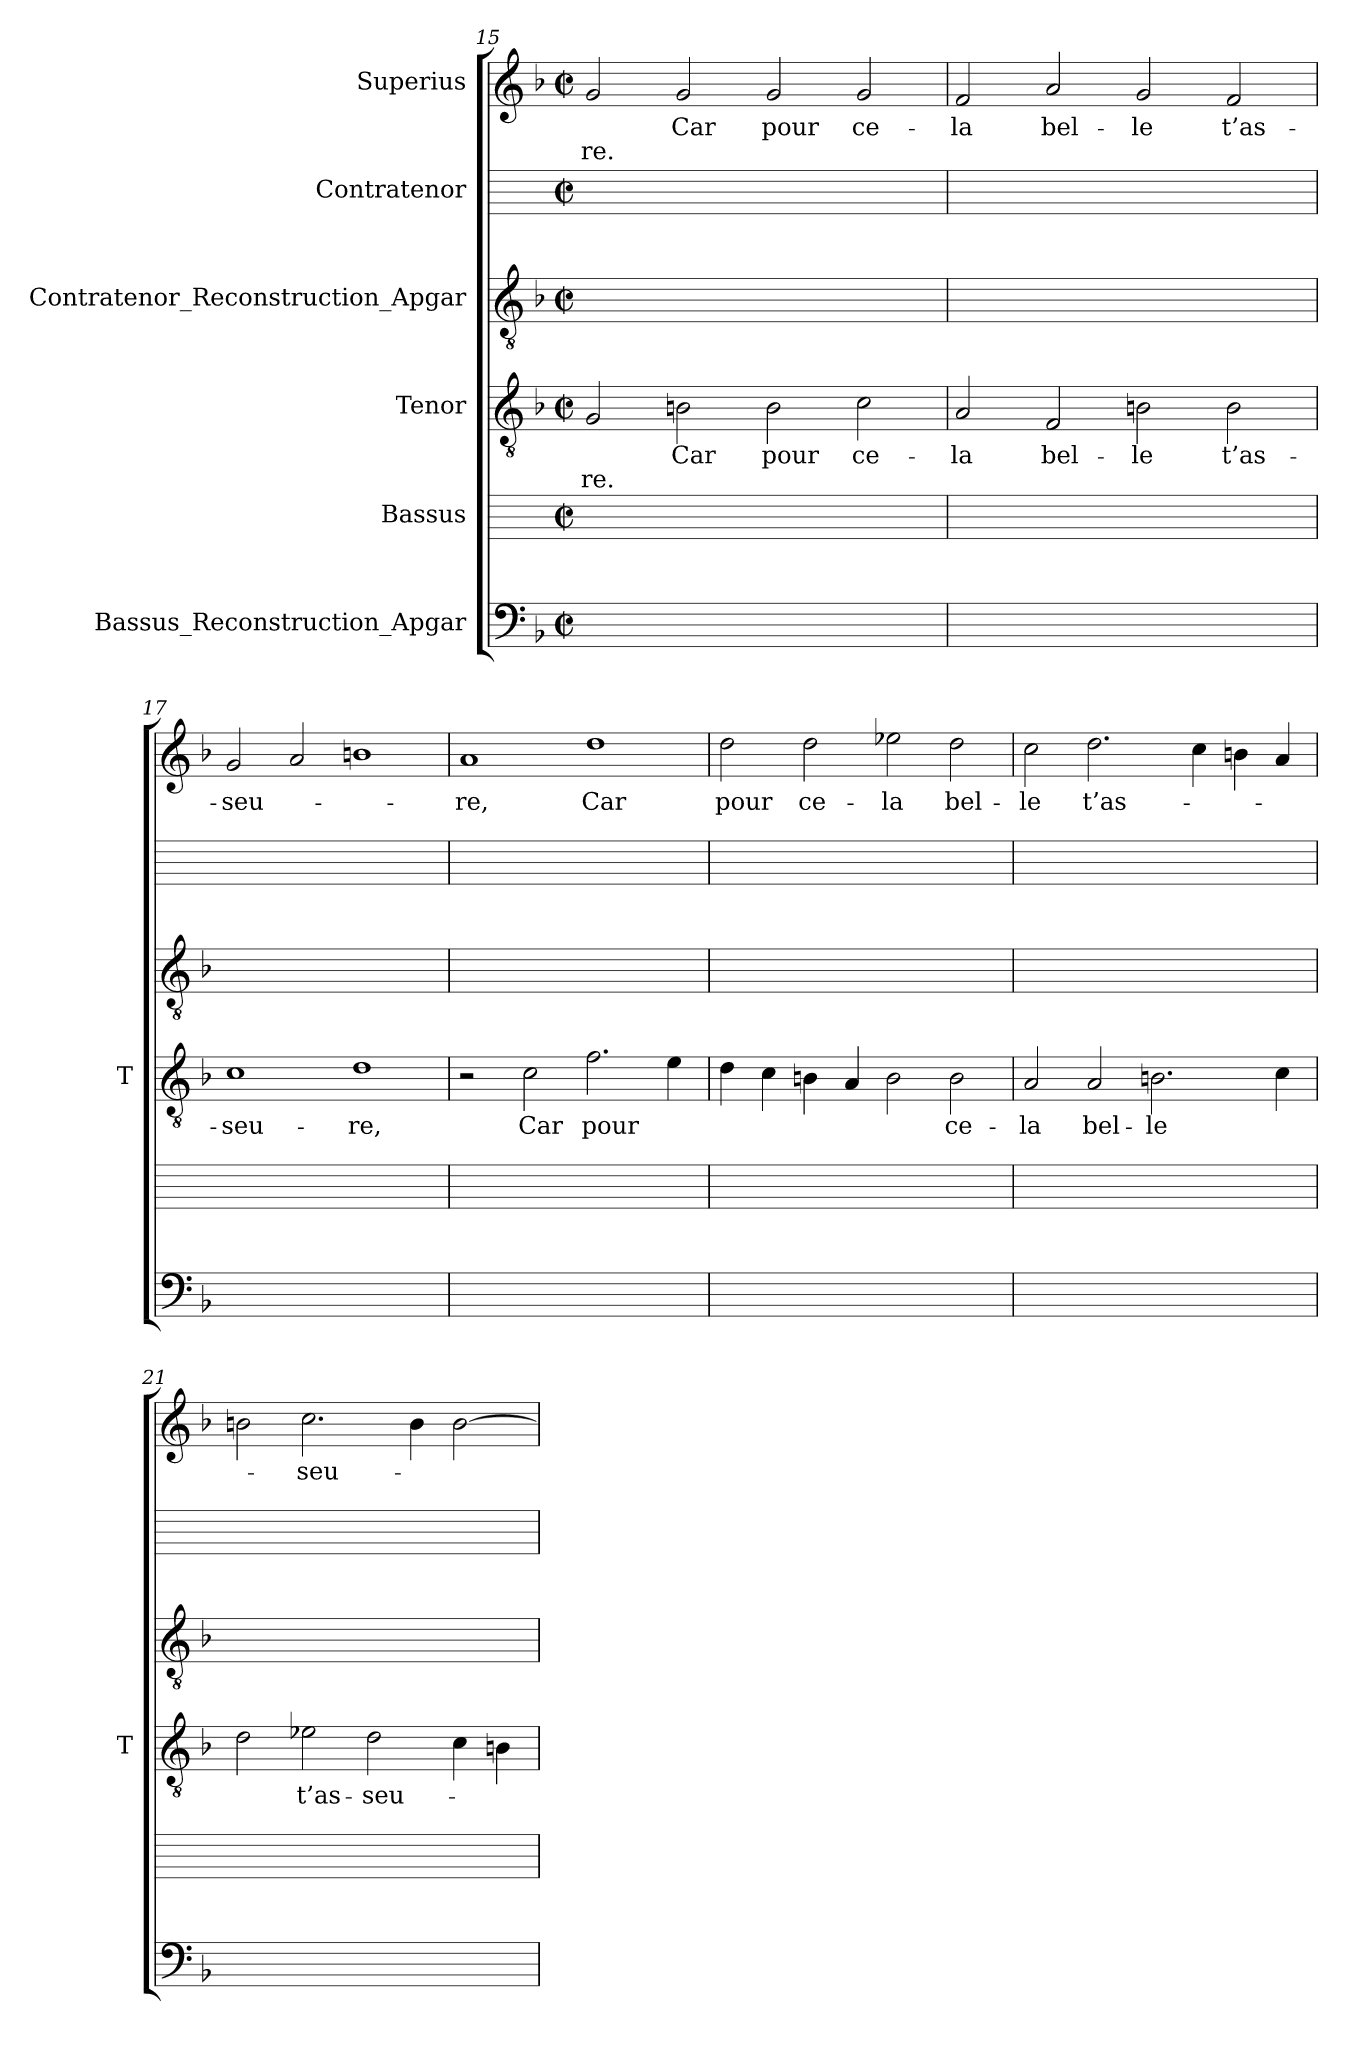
**kern	**kern	**kern	**text	**text	**kern	**kern	**kern	**text	**text
*part6	*part5	*part4	*part4	*part4	*part3	*part2	*part1	*part1	*part1
*staff6	*staff5	*staff4	*staff4	*staff4	*staff3	*staff2	*staff1	*staff1	*staff1
*I"Bassus_Reconstruction_Apgar	*I"Bassus	*I"Tenor	*	*	*I"Contratenor_Reconstruction_Apgar	*I"Contratenor	*I"Superius	*	*
*	*	*I'T	*	*	*	*	*	*	*
*clefF4	*	*clefGv2	*	*	*clefGv2	*	*clefG2	*	*
*k[b-]	*	*k[b-]	*	*	*k[b-]	*	*k[b-]	*	*
*F:	*	*F:	*	*	*F:	*	*F:	*	*
*M2/2	*M2/2	*M2/2	*	*	*M2/2	*M2/2	*M2/2	*	*
*met(c|)	*met(c|)	*met(c|)	*	*	*met(c|)	*met(c|)	*met(c|)	*	*
=15	=15	=15	=15	=15	=15	=15	=15	=15	=15
0ryy	0ryy	2G	.	-re.	0ryy	0ryy	2g	.	-re.
.	.	2B	-Car	.	.	.	2g	-Car	.
.	.	2B	-pour	.	.	.	2g	-pour	.
.	.	2c	ce-	.	.	.	2g	ce-	.
=16	=16	=16	=16	=16	=16	=16	=16	=16	=16
0ryy	0ryy	2A	-la	.	0ryy	0ryy	2f	-la	.
.	.	2F	bel-	.	.	.	2a	bel-	.
.	.	2B	-le	.	.	.	2g	-le	.
.	.	2B	t’as-	.	.	.	2f	t’as-	.
=17	=17	=17	=17	=17	=17	=17	=17	=17	=17
0ryy	0ryy	1c	seu-	.	0ryy	0ryy	2g	seu-	.
.	.	.	.	.	.	.	2a	.	.
.	.	1d	-re,	.	.	.	1b	.	.
=18	=18	=18	=18	=18	=18	=18	=18	=18	=18
0ryy	0ryy	2r	.	.	0ryy	0ryy	1a	-re,	.
.	.	2c	-Car	.	.	.	.	.	.
.	.	2.f	-pour	.	.	.	1dd	-Car	.
.	.	4e	.	.	.	.	.	.	.
=19	=19	=19	=19	=19	=19	=19	=19	=19	=19
0ryy	0ryy	4d	.	.	0ryy	0ryy	2dd	-pour	.
.	.	4c	.	.	.	.	.	.	.
.	.	4B	.	.	.	.	2dd	ce-	.
.	.	4A	.	.	.	.	.	.	.
.	.	2B	.	.	.	.	2ee-X	-la	.
.	.	2B	ce-	.	.	.	2dd	bel-	.
=20	=20	=20	=20	=20	=20	=20	=20	=20	=20
0ryy	0ryy	2A	-la	.	0ryy	0ryy	2cc	-le	.
.	.	2A	bel-	.	.	.	2.dd	t’as-	.
.	.	2.B	-le	.	.	.	.	.	.
.	.	.	.	.	.	.	4cc	.	.
.	.	.	.	.	.	.	4b	.	.
.	.	4c	.	.	.	.	4a	.	.
!!LO:PB:g=z
=21	=21	=21	=21	=21	=21	=21	=21	=21	=21
0ryy	0ryy	2d	.	.	0ryy	0ryy	2b	.	.
.	.	2e-X	t’as-	.	.	.	2.cc	seu-	.
.	.	2d	seu-	.	.	.	.	.	.
.	.	.	.	.	.	.	4b	.	.
.	.	4c	.	.	.	.	[2b	.	.
.	.	4B	.	.	.	.	.	.	.
=	=	=	=	=	=	=	=	=	=
*-	*-	*-	*-	*-	*-	*-	*-	*-	*-
